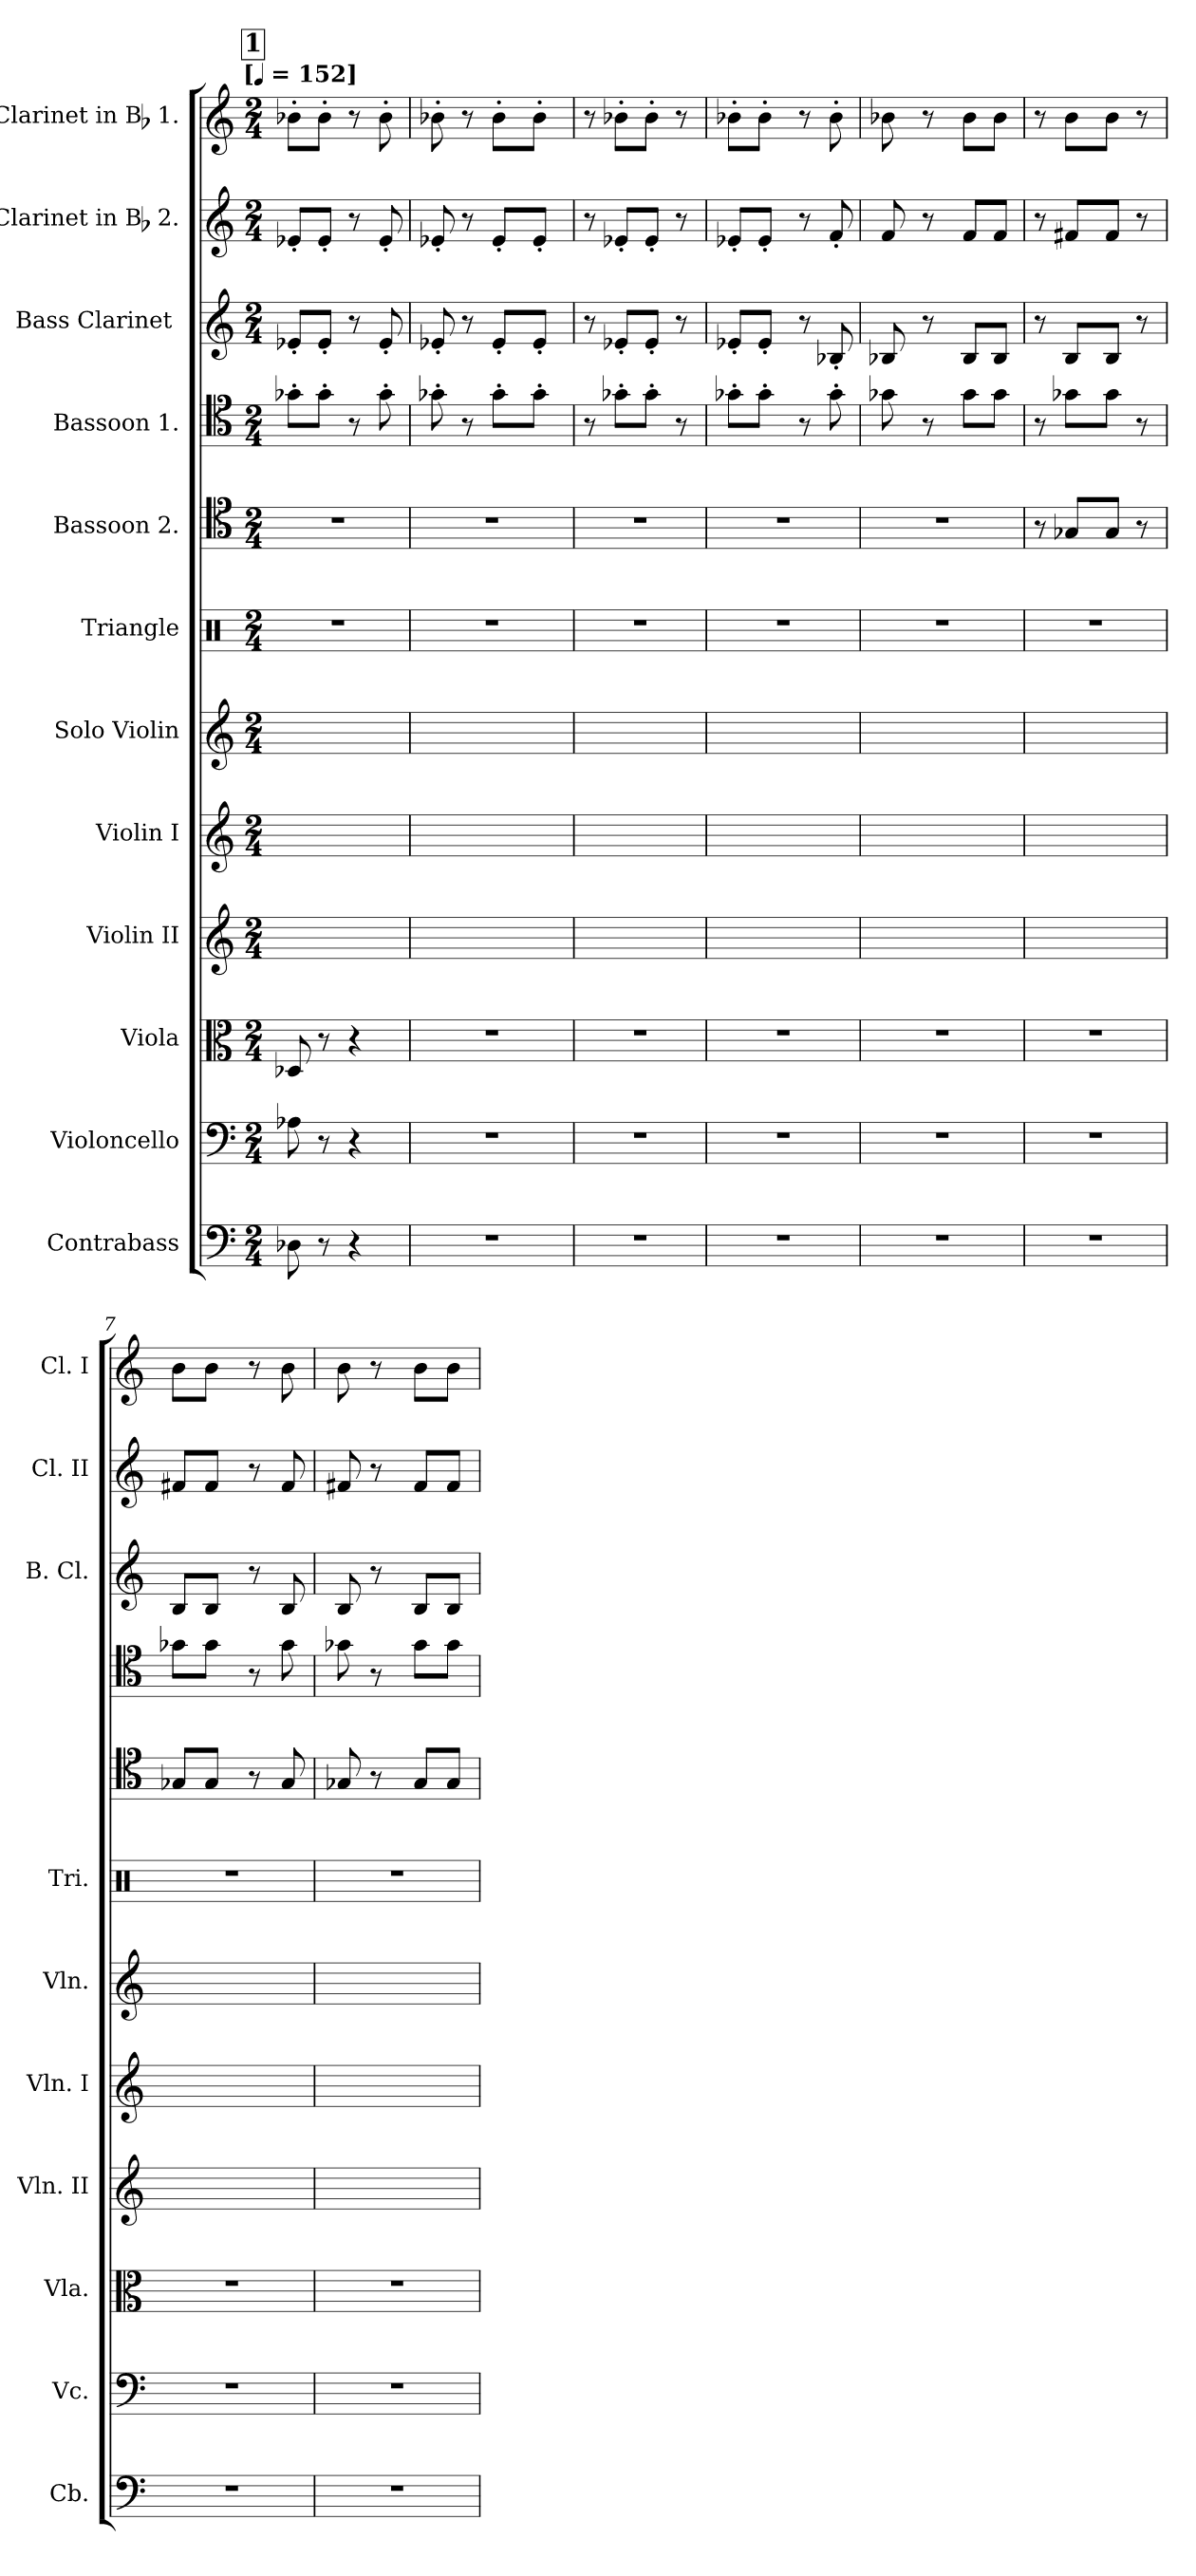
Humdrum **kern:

**kern	**kern	**kern	**kern	**kern	**kern	**kern	**kern	**kern	**kern	**kern	**kern
*part12	*part11	*part10	*part9	*part8	*part7	*part6	*part5	*part4	*part3	*part2	*part1
*staff12	*staff11	*staff10	*staff9	*staff8	*staff7	*staff6	*staff5	*staff4	*staff3	*staff2	*staff1
*I"Contrabass	*I"Violoncello	*I"Viola	*I"Violin II	*I"Violin I	*I"Solo Violin	*I"Triangle	*I"Bassoon 2.	*I"Bassoon 1.	*I"Bass Clarinet [C]	*I"Clarinet in Bb 2.	*I"Clarinet in Bb 1.
*I'Cb.	*I'Vc.	*I'Vla.	*I'Vln. II	*I'Vln. I	*I'Vln.	*I'Tri.	*	*	*I'B. Cl.	*I'Cl. II	*I'Cl. I
*clefF4	*clefF4	*clefC3	*clefG2	*clefG2	*clefG2	*clefX	*clefC4	*clefC4	*clefG2	*clefG2	*clefG2
*ITrd7c12	*	*	*	*	*	*	*	*	*ITrd1c2	*ITrd1c2	*ITrd1c2
*k[]	*k[]	*k[]	*k[]	*k[]	*k[]	*k[]	*k[]	*k[]	*	*k[b-e-]	*k[b-e-]
!!LO:TX:omd:t=[[quarter] = 152]
*M2/4	*M2/4	*M2/4	*M2/4	*M2/4	*M2/4	*M2/4	*M2/4	*M2/4	*M2/4	*M2/4	*M2/4
*MM152	*MM152	*MM152	*MM152	*MM152	*MM152	*MM152	*MM152	*MM152	*MM152	*MM152	*MM152
!!LO:REH:place=s1:t=1
=1	=1	=1	=1	=1	=1	=1	=1	=1	=1	=1	=1
8DD-X	8A-X	8D-X	2ryy	2ryy	2ryy	2r	2r	8g-X'L	8d-X'L	8d-X'L	8a-X'L
8r	8r	8r	.	.	.	.	.	8g-'J	8d-'J	8d-'J	8a-'J
4r	4r	4r	.	.	.	.	.	8r	8r	8r	8r
.	.	.	.	.	.	.	.	8g-'	8d-'	8d-'	8a-'
=2	=2	=2	=2	=2	=2	=2	=2	=2	=2	=2	=2
2r	2r	2r	2ryy	2ryy	4ryy	2r	2r	8g-X'	8d-X'	8d-X'	8a-X'
.	.	.	.	.	.	.	.	8r	8r	8r	8r
.	.	.	.	.	16ryy	.	.	8g-'L	8d-'L	8d-'L	8a-'L
.	.	.	.	.	16ryy	.	.	.	.	.	.
.	.	.	.	.	16ryy	.	.	8g-'J	8d-'J	8d-'J	8a-'J
.	.	.	.	.	16ryy	.	.	.	.	.	.
=3	=3	=3	=3	=3	=3	=3	=3	=3	=3	=3	=3
2r	2r	2r	2ryy	2ryy	8ryy	2r	2r	8r	8r	8r	8r
.	.	.	.	.	8ryy	.	.	8g-X'L	8d-X'L	8d-X'L	8a-X'L
.	.	.	.	.	8ryy	.	.	8g-'J	8d-'J	8d-'J	8a-'J
.	.	.	.	.	8ryy	.	.	8r	8r	8r	8r
=4	=4	=4	=4	=4	=4	=4	=4	=4	=4	=4	=4
2r	2r	2r	2ryy	2ryy	8ryy	2r	2r	8g-X'L	8d-X'L	8d-X'L	8a-X'L
.	.	.	.	.	16ryy	.	.	8g-'J	8d-'J	8d-'J	8a-'J
.	.	.	.	.	16ryy	.	.	.	.	.	.
.	.	.	.	.	8ryy	.	.	8r	8r	8r	8r
.	.	.	.	.	8ryy	.	.	8g-'	8A-X'	8e-'	8a-'
=5	=5	=5	=5	=5	=5	=5	=5	=5	=5	=5	=5
2r	2r	2r	2ryy	2ryy	16ryy	2r	2r	8g-X	8A-X	8e-	8a-X
.	.	.	.	.	16ryy	.	.	.	.	.	.
.	.	.	.	.	16ryy	.	.	8r	8r	8r	8r
.	.	.	.	.	16ryy	.	.	.	.	.	.
.	.	.	.	.	4ryy	.	.	8g-L	8A-L	8e-L	8a-L
.	.	.	.	.	.	.	.	8g-J	8A-J	8e-J	8a-J
=6	=6	=6	=6	=6	=6	=6	=6	=6	=6	=6	=6
2r	2r	2r	2ryy	2ryy	8ryy	2r	8r	8r	8r	8r	8r
.	.	.	.	.	16ryy	.	8G-XL	8g-XL	8AL	8enL	8aL
.	.	.	.	.	16ryy	.	.	.	.	.	.
.	.	.	.	.	8ryy	.	8G-J	8g-J	8AJ	8eJ	8aJ
.	.	.	.	.	8ryy	.	8r	8r	8r	8r	8r
=7	=7	=7	=7	=7	=7	=7	=7	=7	=7	=7	=7
2r	2r	2r	2ryy	2ryy	8ryy	2r	8G-XL	8g-XL	8AL	8enL	8aL
.	.	.	.	.	16ryy	.	8G-J	8g-J	8AJ	8eJ	8aJ
.	.	.	.	.	16ryy	.	.	.	.	.	.
.	.	.	.	.	8ryy	.	8r	8r	8r	8r	8r
.	.	.	.	.	8ryy	.	8G-	8g-	8A	8e	8a
=8	=8	=8	=8	=8	=8	=8	=8	=8	=8	=8	=8
2r	2r	2r	2ryy	2ryy	8ryy	2r	8G-X	8g-X	8A	8en	8a
.	.	.	.	.	16ryy	.	8r	8r	8r	8r	8r
.	.	.	.	.	16ryy	.	.	.	.	.	.
.	.	.	.	.	8ryy	.	8G-L	8g-L	8AL	8eL	8aL
.	.	.	.	.	8ryy	.	8G-J	8g-J	8AJ	8eJ	8aJ
=	=	=	=	=	=	=	=	=	=	=	=
*-	*-	*-	*-	*-	*-	*-	*-	*-	*-	*-	*-
